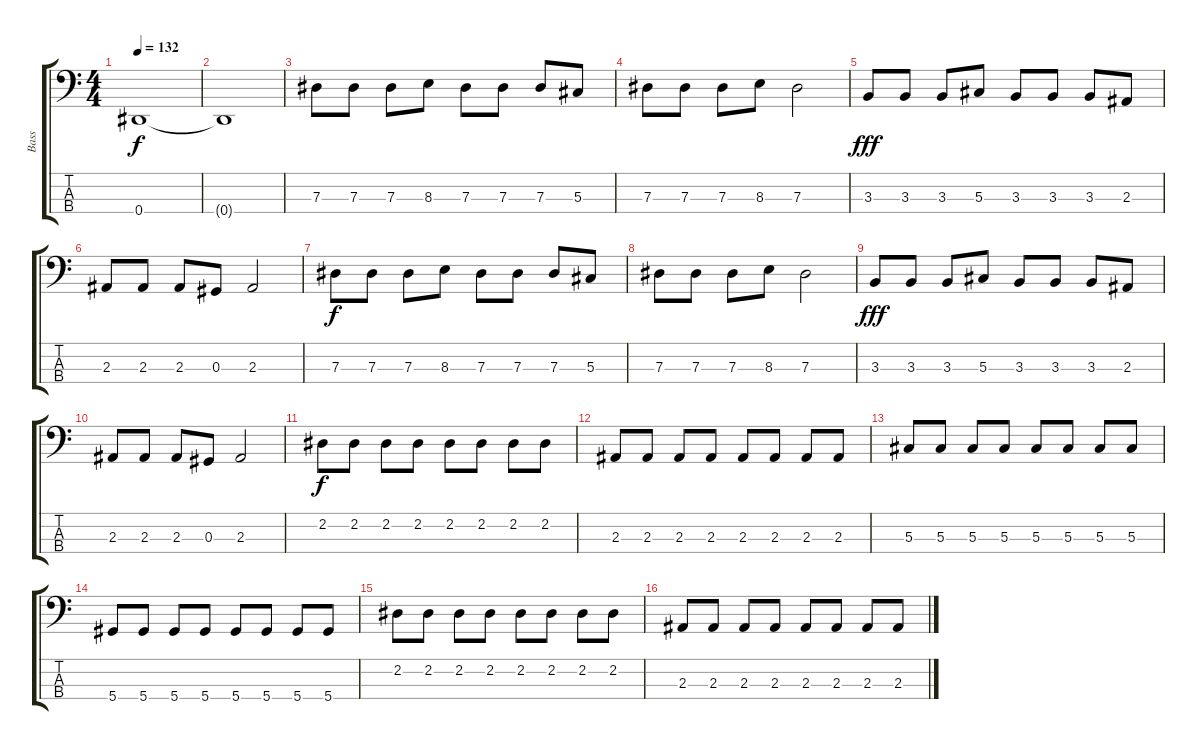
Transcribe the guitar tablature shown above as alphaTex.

\track ("Bass" "Bass") {instrument electricbassfinger}
\staff {score tabs}
\tuning (Gb2 Db2 Ab1 Eb1) {hide}
\ts (4 4)
\tempo 132
\clef f4
\ks c
0.4{t}.1{dy f} |
0.4{t}.1 |
7.3.8 7.3.8 7.3.8 8.3.8 7.3.8 7.3.8 7.3.8 5.3.8 |
7.3.8 7.3.8 7.3.8 8.3.8 7.3.2 |
3.3.8{dy fff} 3.3.8 3.3.8 5.3.8 3.3.8 3.3.8 3.3.8 2.3.8 |
2.3.8 2.3.8 2.3.8 0.3.8 2.3.2 |
7.3.8{dy f} 7.3.8 7.3.8 8.3.8 7.3.8 7.3.8 7.3.8 5.3.8 |
7.3.8 7.3.8 7.3.8 8.3.8 7.3.2 |
3.3.8{dy fff} 3.3.8 3.3.8 5.3.8 3.3.8 3.3.8 3.3.8 2.3.8 |
2.3.8 2.3.8 2.3.8 0.3.8 2.3.2 |
2.2.8{dy f} 2.2.8 2.2.8 2.2.8 2.2.8 2.2.8 2.2.8 2.2.8 |
2.3.8 2.3.8 2.3.8 2.3.8 2.3.8 2.3.8 2.3.8 2.3.8 |
5.3.8 5.3.8 5.3.8 5.3.8 5.3.8 5.3.8 5.3.8 5.3.8 |
5.4.8 5.4.8 5.4.8 5.4.8 5.4.8 5.4.8 5.4.8 5.4.8 |
2.2.8 2.2.8 2.2.8 2.2.8 2.2.8 2.2.8 2.2.8 2.2.8 |
2.3.8 2.3.8 2.3.8 2.3.8 2.3.8 2.3.8 2.3.8 2.3.8
